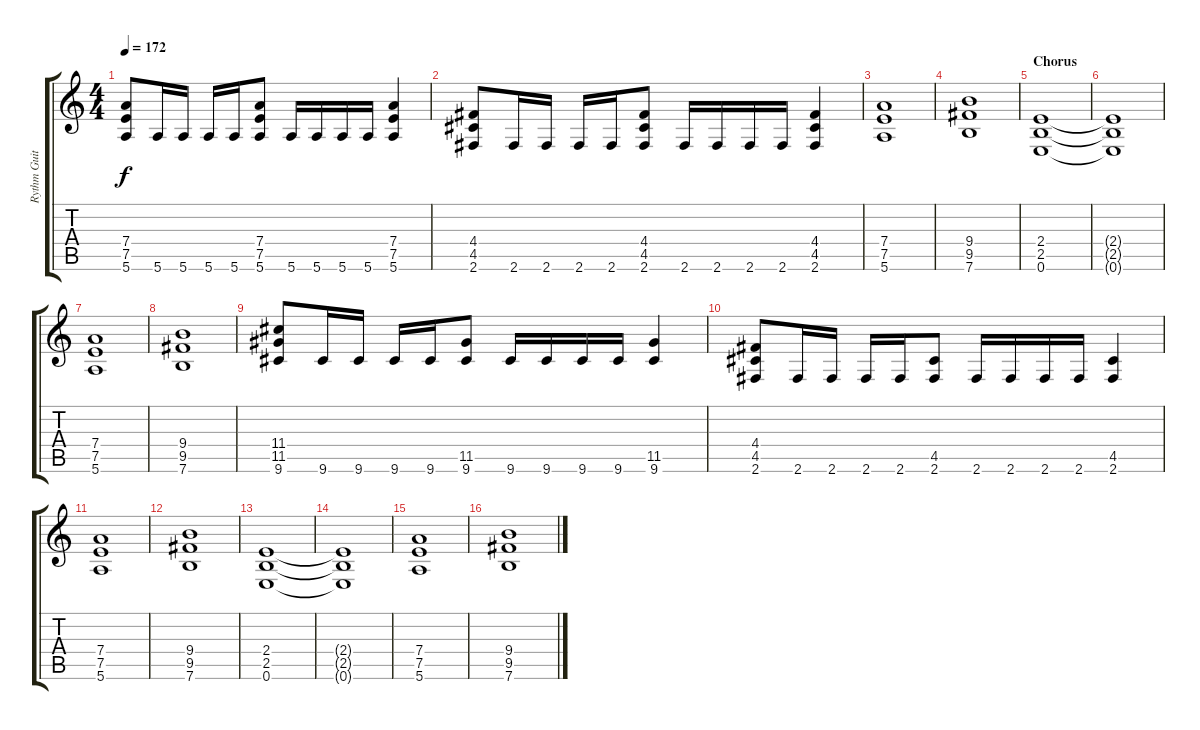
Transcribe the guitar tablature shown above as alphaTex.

\track ("Rythm Guitar 2" "Rythm Guit") {instrument distortionguitar}
\staff {score tabs}
\tuning (E4 B3 G3 D3 A2 E2) {hide}
\ts (4 4)
\tempo 172
\clef g2
\ks c
(7.4 7.5 5.6).8{dy f} 5.6.16 5.6.16 5.6.16 5.6.16 (7.4 7.5 5.6).8 5.6.16 5.6.16 5.6.16 5.6.16 (7.4 7.5 5.6).4 |
(4.4 4.5 2.6).8 2.6.16 2.6.16 2.6.16 2.6.16 (4.4 4.5 2.6).8 2.6.16 2.6.16 2.6.16 2.6.16 (4.4 4.5 2.6).4 |
(7.4 7.5 5.6).1 |
(9.4 9.5 7.6).1 |
\section ("" "Chorus")
(2.4 2.5 0.6).1 |
(2.4{t} 2.5{t} 0.6{t}).1 |
(7.4 7.5 5.6).1 |
(9.4 9.5 7.6).1 |
(11.4 11.5 9.6).8 9.6.16 9.6.16 9.6.16 9.6.16 (11.5 9.6).8 9.6.16 9.6.16 9.6.16 9.6.16 (11.5 9.6).4 |
(4.4 4.5 2.6).8 2.6.16 2.6.16 2.6.16 2.6.16 (4.5 2.6).8 2.6.16 2.6.16 2.6.16 2.6.16 (4.5 2.6).4 |
(7.4 7.5 5.6).1 |
(9.4 9.5 7.6).1 |
(2.4 2.5 0.6).1 |
(2.4{t} 2.5{t} 0.6{t}).1 |
(7.4 7.5 5.6).1 |
(9.4 9.5 7.6).1
